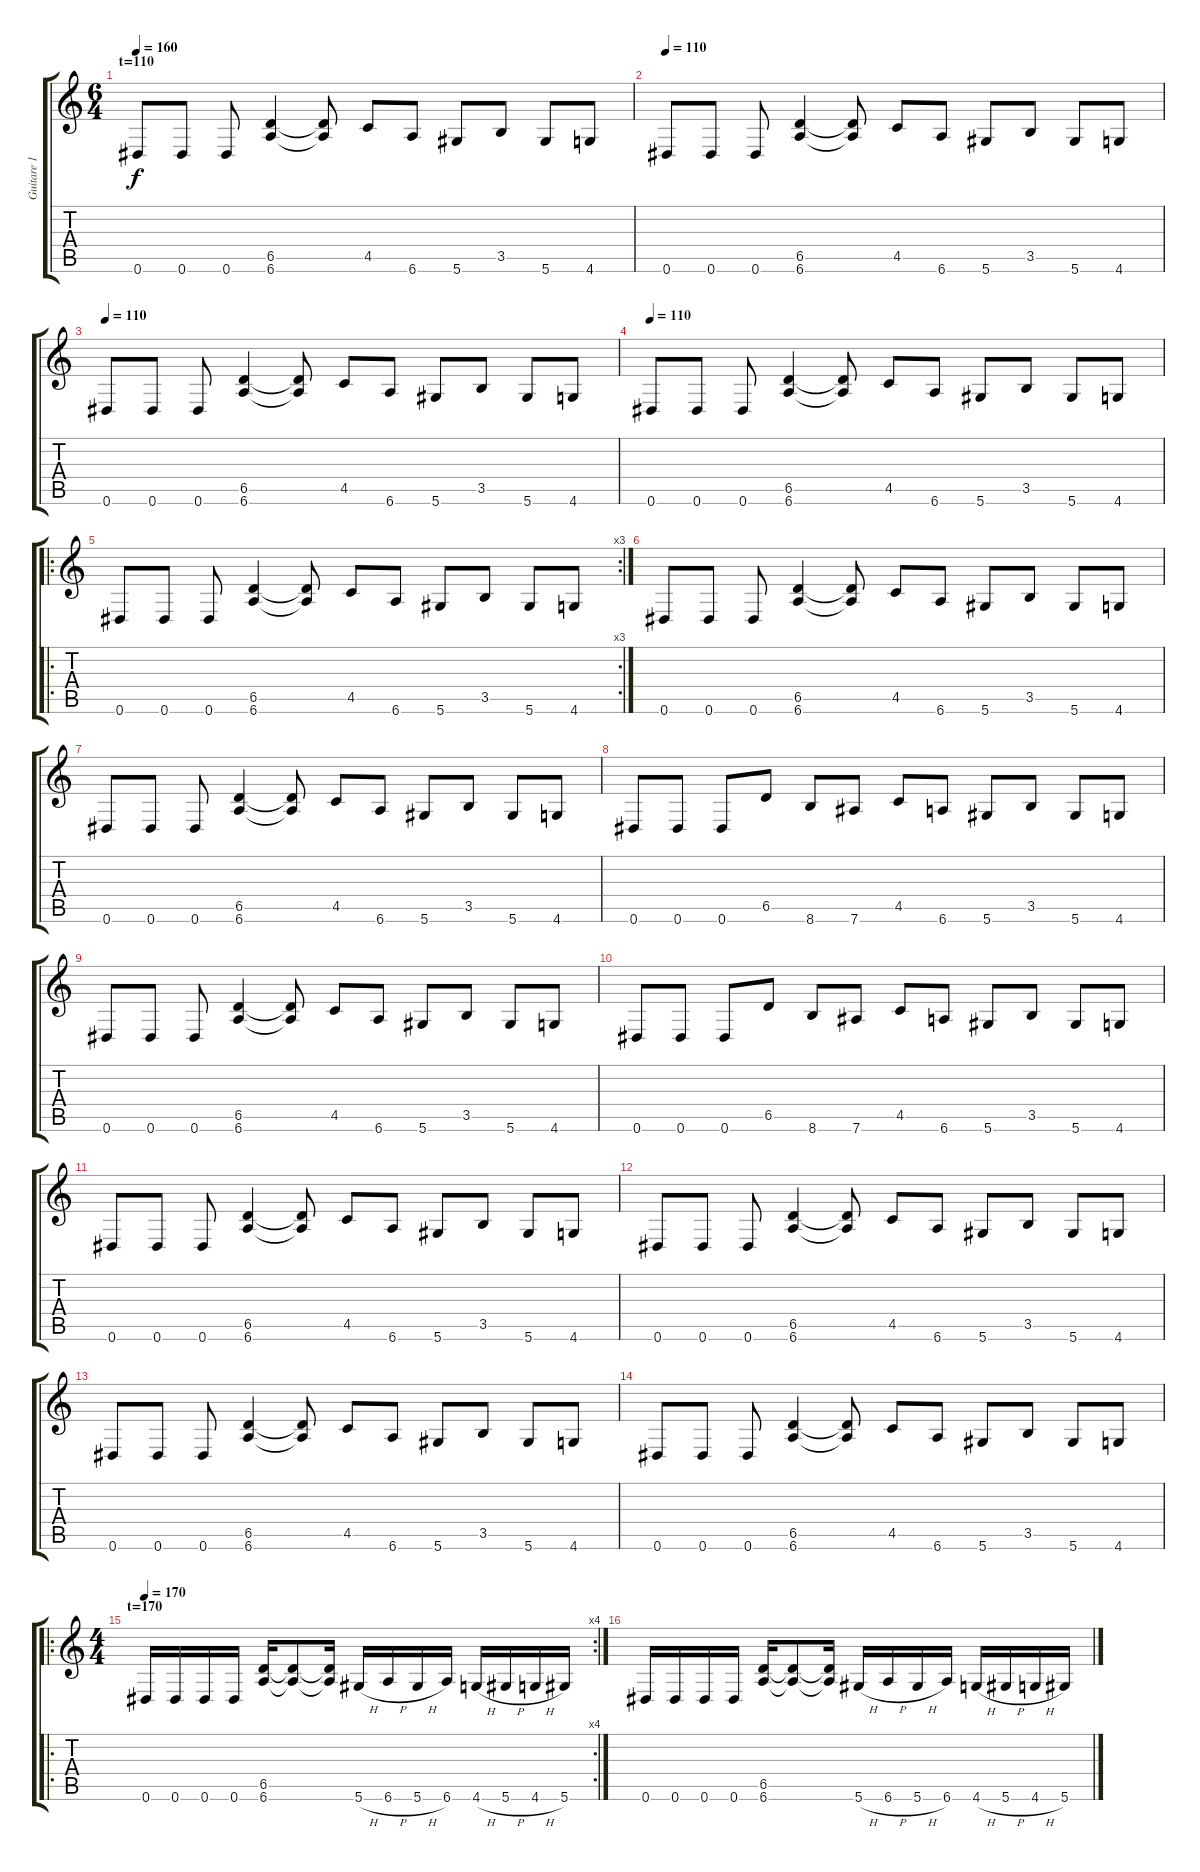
\track ("Guitare 1" "Guitare 1") {instrument distortionguitar}
\staff {score tabs}
\tuning (Eb4 Bb3 Gb3 Db3 Ab2 Eb2) {hide}
\ts (6 4)
\section ("" "t=110")
\tempo 160
\tempo 110
\tempo 160
\clef g2
\ks c
0.6.8{dy f instrument distortionguitar} 0.6.8 0.6.8 (6.5 6.6).4 (6.5{t} 6.6{t}).8 4.5.8 6.6.8 5.6.8 3.5.8 5.6.8 4.6.8 |
\tempo 110
0.6.8 0.6.8 0.6.8 (6.5 6.6).4 (6.5{t} 6.6{t}).8 4.5.8 6.6.8 5.6.8 3.5.8 5.6.8 4.6.8 |
\tempo 110
0.6.8 0.6.8 0.6.8 (6.5 6.6).4 (6.5{t} 6.6{t}).8 4.5.8 6.6.8 5.6.8 3.5.8 5.6.8 4.6.8 |
\tempo 110
0.6.8 0.6.8 0.6.8 (6.5 6.6).4 (6.5{t} 6.6{t}).8 4.5.8 6.6.8 5.6.8 3.5.8 5.6.8 4.6.8 |
\ro
\rc 3
0.6.8 0.6.8 0.6.8 (6.5 6.6).4 (6.5{t} 6.6{t}).8 4.5.8 6.6.8 5.6.8 3.5.8 5.6.8 4.6.8 |
0.6.8 0.6.8 0.6.8 (6.5 6.6).4 (6.5{t} 6.6{t}).8 4.5.8 6.6.8 5.6.8 3.5.8 5.6.8 4.6.8 |
0.6.8 0.6.8 0.6.8 (6.5 6.6).4 (6.5{t} 6.6{t}).8 4.5.8 6.6.8 5.6.8 3.5.8 5.6.8 4.6.8 |
0.6.8 0.6.8 0.6.8 6.5.8 8.6.8 7.6.8 4.5.8 6.6.8 5.6.8 3.5.8 5.6.8 4.6.8 |
0.6.8 0.6.8 0.6.8 (6.5 6.6).4 (6.5{t} 6.6{t}).8 4.5.8 6.6.8 5.6.8 3.5.8 5.6.8 4.6.8 |
0.6.8 0.6.8 0.6.8 6.5.8 8.6.8 7.6.8 4.5.8 6.6.8 5.6.8 3.5.8 5.6.8 4.6.8 |
0.6.8 0.6.8 0.6.8 (6.5 6.6).4 (6.5{t} 6.6{t}).8 4.5.8 6.6.8 5.6.8 3.5.8 5.6.8 4.6.8 |
0.6.8 0.6.8 0.6.8 (6.5 6.6).4 (6.5{t} 6.6{t}).8 4.5.8 6.6.8 5.6.8 3.5.8 5.6.8 4.6.8 |
0.6.8 0.6.8 0.6.8 (6.5 6.6).4 (6.5{t} 6.6{t}).8 4.5.8 6.6.8 5.6.8 3.5.8 5.6.8 4.6.8 |
0.6.8 0.6.8 0.6.8 (6.5 6.6).4 (6.5{t} 6.6{t}).8 4.5.8 6.6.8 5.6.8 3.5.8 5.6.8 4.6.8 |
\ro
\rc 4
\ts (4 4)
\section ("" "t=170")
\tempo 160
\tempo 170
0.6.16 0.6.16 0.6.16 0.6.16 (6.5 6.6).16 (6.5{t} 6.6{t}).8 (6.5{t} 6.6{t}).16 5.6{h}.16 6.6{h}.16 5.6{h}.16 6.6.16 4.6{h}.16 5.6{h}.16 4.6{h}.16 5.6.16 |
0.6.16 0.6.16 0.6.16 0.6.16 (6.5 6.6).16 (6.5{t} 6.6{t}).8 (6.5{t} 6.6{t}).16 5.6{h}.16 6.6{h}.16 5.6{h}.16 6.6.16 4.6{h}.16 5.6{h}.16 4.6{h}.16 5.6.16
